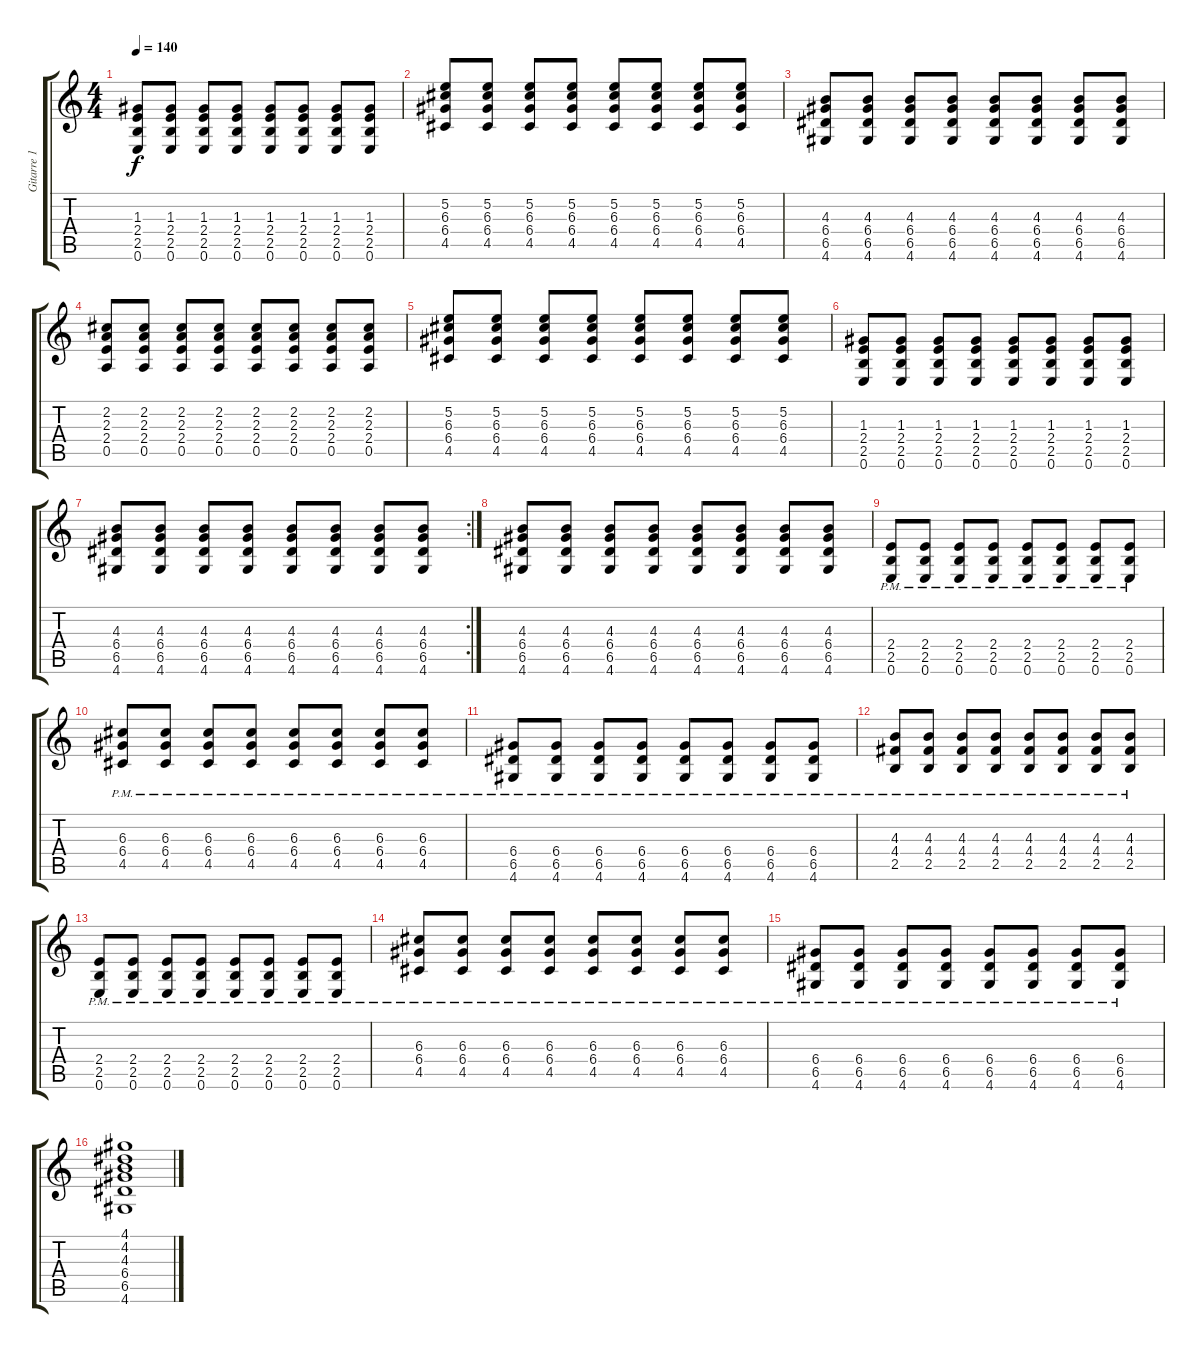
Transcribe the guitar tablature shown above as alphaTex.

\track ("Gitarre 1" "Gitarre 1") {instrument distortionguitar}
\staff {score tabs}
\tuning (E4 B3 G3 D3 A2 E2) {hide}
\ts (4 4)
\tempo 140
\clef g2
\ks c
(1.3 2.4 2.5 0.6).8{dy f} (1.3 2.4 2.5 0.6).8 (1.3 2.4 2.5 0.6).8 (1.3 2.4 2.5 0.6).8 (1.3 2.4 2.5 0.6).8 (1.3 2.4 2.5 0.6).8 (1.3 2.4 2.5 0.6).8 (1.3 2.4 2.5 0.6).8 |
(5.2 6.3 6.4 4.5).8 (5.2 6.3 6.4 4.5).8 (5.2 6.3 6.4 4.5).8 (5.2 6.3 6.4 4.5).8 (5.2 6.3 6.4 4.5).8 (5.2 6.3 6.4 4.5).8 (5.2 6.3 6.4 4.5).8 (5.2 6.3 6.4 4.5).8 |
(4.3 6.4 6.5 4.6).8 (4.3 6.4 6.5 4.6).8 (4.3 6.4 6.5 4.6).8 (4.3 6.4 6.5 4.6).8 (4.3 6.4 6.5 4.6).8 (4.3 6.4 6.5 4.6).8 (4.3 6.4 6.5 4.6).8 (4.3 6.4 6.5 4.6).8 |
(2.2 2.3 2.4 0.5).8 (2.2 2.3 2.4 0.5).8 (2.2 2.3 2.4 0.5).8 (2.2 2.3 2.4 0.5).8 (2.2 2.3 2.4 0.5).8 (2.2 2.3 2.4 0.5).8 (2.2 2.3 2.4 0.5).8 (2.2 2.3 2.4 0.5).8 |
(5.2 6.3 6.4 4.5).8 (5.2 6.3 6.4 4.5).8 (5.2 6.3 6.4 4.5).8 (5.2 6.3 6.4 4.5).8 (5.2 6.3 6.4 4.5).8 (5.2 6.3 6.4 4.5).8 (5.2 6.3 6.4 4.5).8 (5.2 6.3 6.4 4.5).8 |
(1.3 2.4 2.5 0.6).8 (1.3 2.4 2.5 0.6).8 (1.3 2.4 2.5 0.6).8 (1.3 2.4 2.5 0.6).8 (1.3 2.4 2.5 0.6).8 (1.3 2.4 2.5 0.6).8 (1.3 2.4 2.5 0.6).8 (1.3 2.4 2.5 0.6).8 |
\rc 2
(4.3 6.4 6.5 4.6).8 (4.3 6.4 6.5 4.6).8 (4.3 6.4 6.5 4.6).8 (4.3 6.4 6.5 4.6).8 (4.3 6.4 6.5 4.6).8 (4.3 6.4 6.5 4.6).8 (4.3 6.4 6.5 4.6).8 (4.3 6.4 6.5 4.6).8 |
(4.3 6.4 6.5 4.6).8 (4.3 6.4 6.5 4.6).8 (4.3 6.4 6.5 4.6).8 (4.3 6.4 6.5 4.6).8 (4.3 6.4 6.5 4.6).8 (4.3 6.4 6.5 4.6).8 (4.3 6.4 6.5 4.6).8 (4.3 6.4 6.5 4.6).8 |
(2.4{pm} 2.5{pm} 0.6{pm}).8 (2.4{pm} 2.5{pm} 0.6{pm}).8 (2.4{pm} 2.5{pm} 0.6{pm}).8 (2.4{pm} 2.5{pm} 0.6{pm}).8 (2.4{pm} 2.5{pm} 0.6{pm}).8 (2.4{pm} 2.5{pm} 0.6{pm}).8 (2.4{pm} 2.5{pm} 0.6{pm}).8 (2.4{pm} 2.5{pm} 0.6{pm}).8 |
(6.3{pm} 6.4{pm} 4.5{pm}).8 (6.3{pm} 6.4{pm} 4.5{pm}).8 (6.3{pm} 6.4{pm} 4.5{pm}).8 (6.3{pm} 6.4{pm} 4.5{pm}).8 (6.3{pm} 6.4{pm} 4.5{pm}).8 (6.3{pm} 6.4{pm} 4.5{pm}).8 (6.3{pm} 6.4{pm} 4.5{pm}).8 (6.3{pm} 6.4{pm} 4.5{pm}).8 |
(6.4{pm} 6.5{pm} 4.6{pm}).8 (6.4{pm} 6.5{pm} 4.6{pm}).8 (6.4{pm} 6.5{pm} 4.6{pm}).8 (6.4{pm} 6.5{pm} 4.6{pm}).8 (6.4{pm} 6.5{pm} 4.6{pm}).8 (6.4{pm} 6.5{pm} 4.6{pm}).8 (6.4{pm} 6.5{pm} 4.6{pm}).8 (6.4{pm} 6.5{pm} 4.6{pm}).8 |
(4.3{pm} 4.4{pm} 2.5{pm}).8 (4.3{pm} 4.4{pm} 2.5{pm}).8 (4.3{pm} 4.4{pm} 2.5{pm}).8 (4.3{pm} 4.4{pm} 2.5{pm}).8 (4.3{pm} 4.4{pm} 2.5{pm}).8 (4.3{pm} 4.4{pm} 2.5{pm}).8 (4.3{pm} 4.4{pm} 2.5{pm}).8 (4.3{pm} 4.4{pm} 2.5{pm}).8 |
(2.4{pm} 2.5{pm} 0.6{pm}).8 (2.4{pm} 2.5{pm} 0.6{pm}).8 (2.4{pm} 2.5{pm} 0.6{pm}).8 (2.4{pm} 2.5{pm} 0.6{pm}).8 (2.4{pm} 2.5{pm} 0.6{pm}).8 (2.4{pm} 2.5{pm} 0.6{pm}).8 (2.4{pm} 2.5{pm} 0.6{pm}).8 (2.4{pm} 2.5{pm} 0.6{pm}).8 |
(6.3{pm} 6.4{pm} 4.5{pm}).8 (6.3{pm} 6.4{pm} 4.5{pm}).8 (6.3{pm} 6.4{pm} 4.5{pm}).8 (6.3{pm} 6.4{pm} 4.5{pm}).8 (6.3{pm} 6.4{pm} 4.5{pm}).8 (6.3{pm} 6.4{pm} 4.5{pm}).8 (6.3{pm} 6.4{pm} 4.5{pm}).8 (6.3{pm} 6.4{pm} 4.5{pm}).8 |
(6.4{pm} 6.5{pm} 4.6{pm}).8 (6.4{pm} 6.5{pm} 4.6{pm}).8 (6.4{pm} 6.5{pm} 4.6{pm}).8 (6.4{pm} 6.5{pm} 4.6{pm}).8 (6.4{pm} 6.5{pm} 4.6{pm}).8 (6.4{pm} 6.5{pm} 4.6{pm}).8 (6.4{pm} 6.5{pm} 4.6{pm}).8 (6.4{pm} 6.5{pm} 4.6{pm}).8 |
(4.1 4.2 4.3 6.4 6.5 4.6).1
